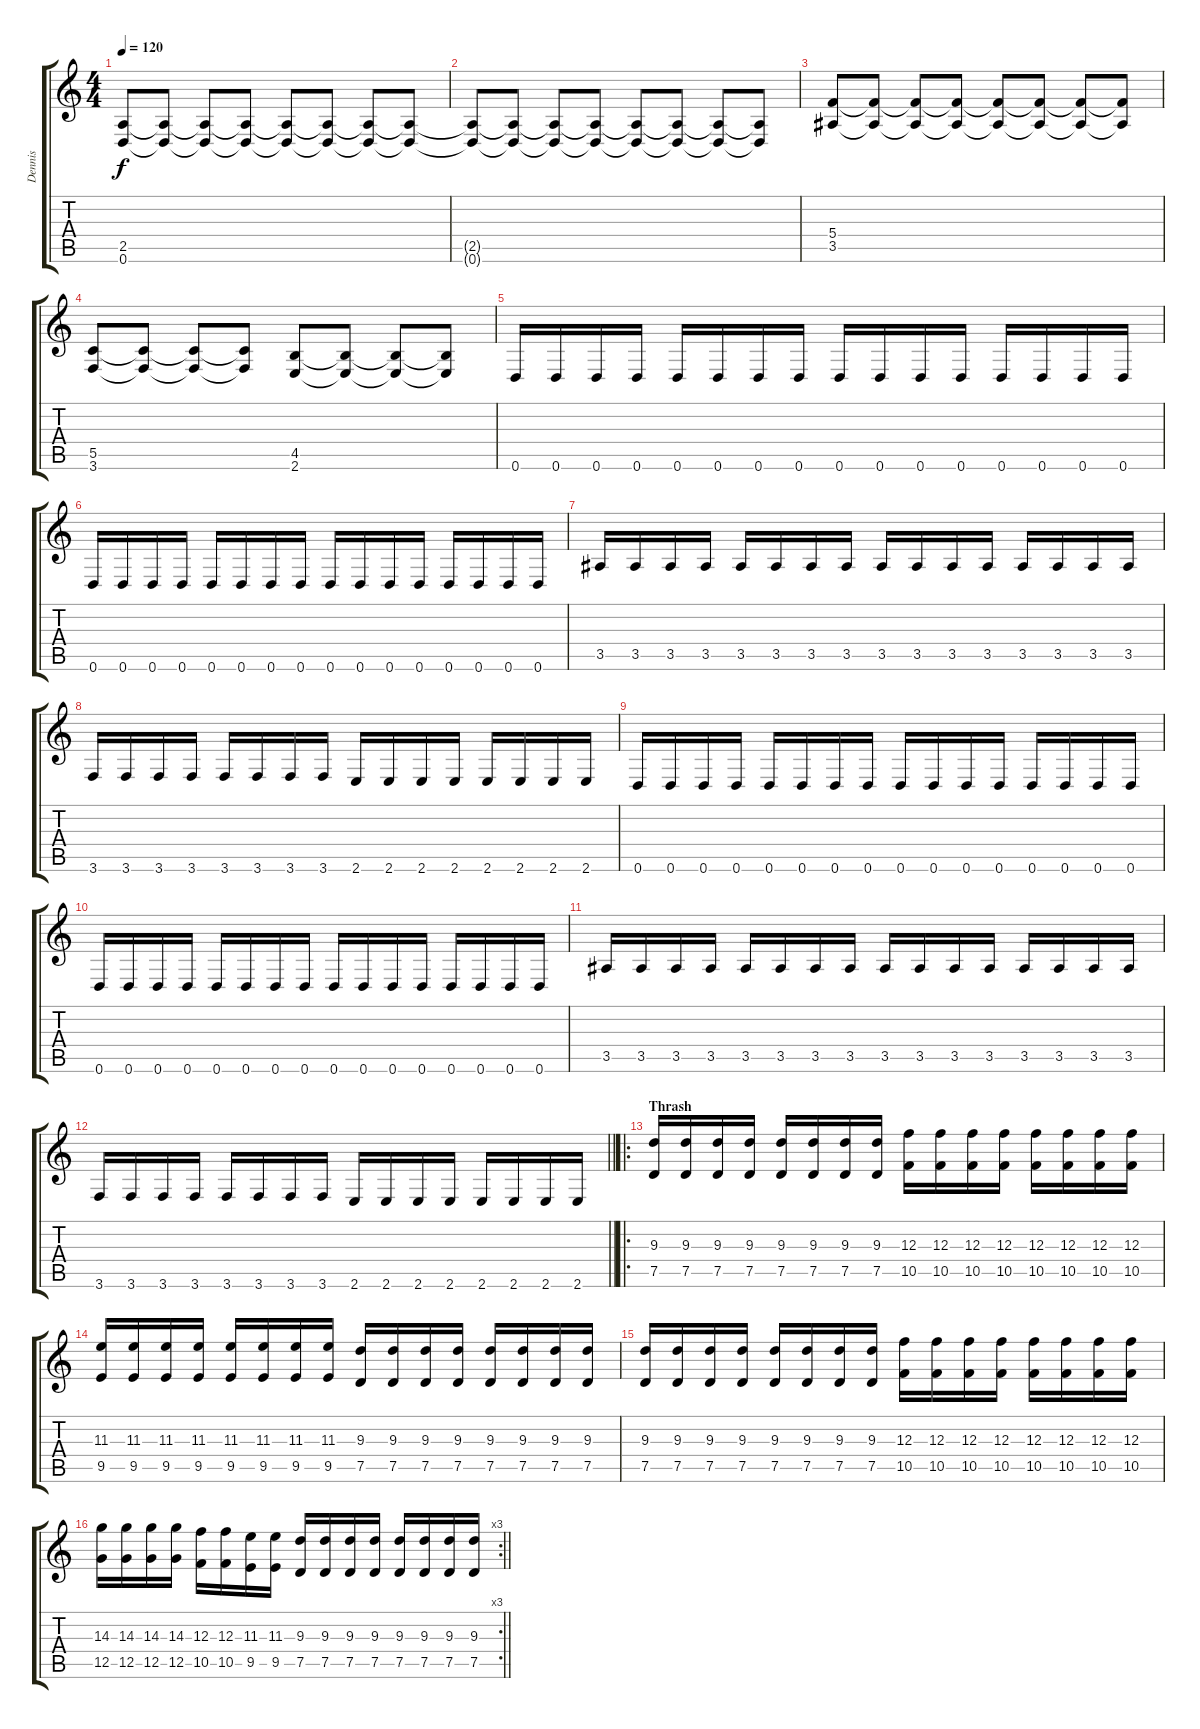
\track ("Dennis" "Dennis") {instrument distortionguitar}
\staff {score tabs}
\tuning (D4 A3 F3 C3 G2 D2) {hide}
\ts (4 4)
\tempo 120
\clef g2
\ks c
(2.5 0.6).8{dy f} (2.5{t} 0.6{t}).8 (2.5{t} 0.6{t}).8 (2.5{t} 0.6{t}).8 (2.5{t} 0.6{t}).8 (2.5{t} 0.6{t}).8 (2.5{t} 0.6{t}).8 (2.5{t} 0.6{t}).8 |
(2.5{t} 0.6{t}).8 (2.5{t} 0.6{t}).8 (2.5{t} 0.6{t}).8 (2.5{t} 0.6{t}).8 (2.5{t} 0.6{t}).8 (2.5{t} 0.6{t}).8 (2.5{t} 0.6{t}).8 (2.5{t} 0.6{t}).8 |
(5.4 3.5).8 (5.4{t} 3.5{t}).8 (5.4{t} 3.5{t}).8 (5.4{t} 3.5{t}).8 (5.4{t} 3.5{t}).8 (5.4{t} 3.5{t}).8 (5.4{t} 3.5{t}).8 (5.4{t} 3.5{t}).8 |
(5.5 3.6).8 (5.5{t} 3.6{t}).8 (5.5{t} 3.6{t}).8 (5.5{t} 3.6{t}).8 (4.5 2.6).8 (4.5{t} 2.6{t}).8 (4.5{t} 2.6{t}).8 (4.5{t} 2.6{t}).8 |
0.6.16 0.6.16 0.6.16 0.6.16 0.6.16 0.6.16 0.6.16 0.6.16 0.6.16 0.6.16 0.6.16 0.6.16 0.6.16 0.6.16 0.6.16 0.6.16 |
0.6.16 0.6.16 0.6.16 0.6.16 0.6.16 0.6.16 0.6.16 0.6.16 0.6.16 0.6.16 0.6.16 0.6.16 0.6.16 0.6.16 0.6.16 0.6.16 |
3.5.16 3.5.16 3.5.16 3.5.16 3.5.16 3.5.16 3.5.16 3.5.16 3.5.16 3.5.16 3.5.16 3.5.16 3.5.16 3.5.16 3.5.16 3.5.16 |
3.6.16 3.6.16 3.6.16 3.6.16 3.6.16 3.6.16 3.6.16 3.6.16 2.6.16 2.6.16 2.6.16 2.6.16 2.6.16 2.6.16 2.6.16 2.6.16 |
0.6.16 0.6.16 0.6.16 0.6.16 0.6.16 0.6.16 0.6.16 0.6.16 0.6.16 0.6.16 0.6.16 0.6.16 0.6.16 0.6.16 0.6.16 0.6.16 |
0.6.16 0.6.16 0.6.16 0.6.16 0.6.16 0.6.16 0.6.16 0.6.16 0.6.16 0.6.16 0.6.16 0.6.16 0.6.16 0.6.16 0.6.16 0.6.16 |
3.5.16 3.5.16 3.5.16 3.5.16 3.5.16 3.5.16 3.5.16 3.5.16 3.5.16 3.5.16 3.5.16 3.5.16 3.5.16 3.5.16 3.5.16 3.5.16 |
\barLineRight lightlight
3.6.16 3.6.16 3.6.16 3.6.16 3.6.16 3.6.16 3.6.16 3.6.16 2.6.16 2.6.16 2.6.16 2.6.16 2.6.16 2.6.16 2.6.16 2.6.16 |
\ro
\section ("" "Thrash")
(9.3 7.5).16 (9.3 7.5).16 (9.3 7.5).16 (9.3 7.5).16 (9.3 7.5).16 (9.3 7.5).16 (9.3 7.5).16 (9.3 7.5).16 (12.3 10.5).16 (12.3 10.5).16 (12.3 10.5).16 (12.3 10.5).16 (12.3 10.5).16 (12.3 10.5).16 (12.3 10.5).16 (12.3 10.5).16 |
(11.3 9.5).16 (11.3 9.5).16 (11.3 9.5).16 (11.3 9.5).16 (11.3 9.5).16 (11.3 9.5).16 (11.3 9.5).16 (11.3 9.5).16 (9.3 7.5).16 (9.3 7.5).16 (9.3 7.5).16 (9.3 7.5).16 (9.3 7.5).16 (9.3 7.5).16 (9.3 7.5).16 (9.3 7.5).16 |
(9.3 7.5).16 (9.3 7.5).16 (9.3 7.5).16 (9.3 7.5).16 (9.3 7.5).16 (9.3 7.5).16 (9.3 7.5).16 (9.3 7.5).16 (12.3 10.5).16 (12.3 10.5).16 (12.3 10.5).16 (12.3 10.5).16 (12.3 10.5).16 (12.3 10.5).16 (12.3 10.5).16 (12.3 10.5).16 |
\rc 3
\barLineRight lightlight
(14.3 12.5).16 (14.3 12.5).16 (14.3 12.5).16 (14.3 12.5).16 (12.3 10.5).16 (12.3 10.5).16 (11.3 9.5).16 (11.3 9.5).16 (9.3 7.5).16 (9.3 7.5).16 (9.3 7.5).16 (9.3 7.5).16 (9.3 7.5).16 (9.3 7.5).16 (9.3 7.5).16 (9.3 7.5).16
